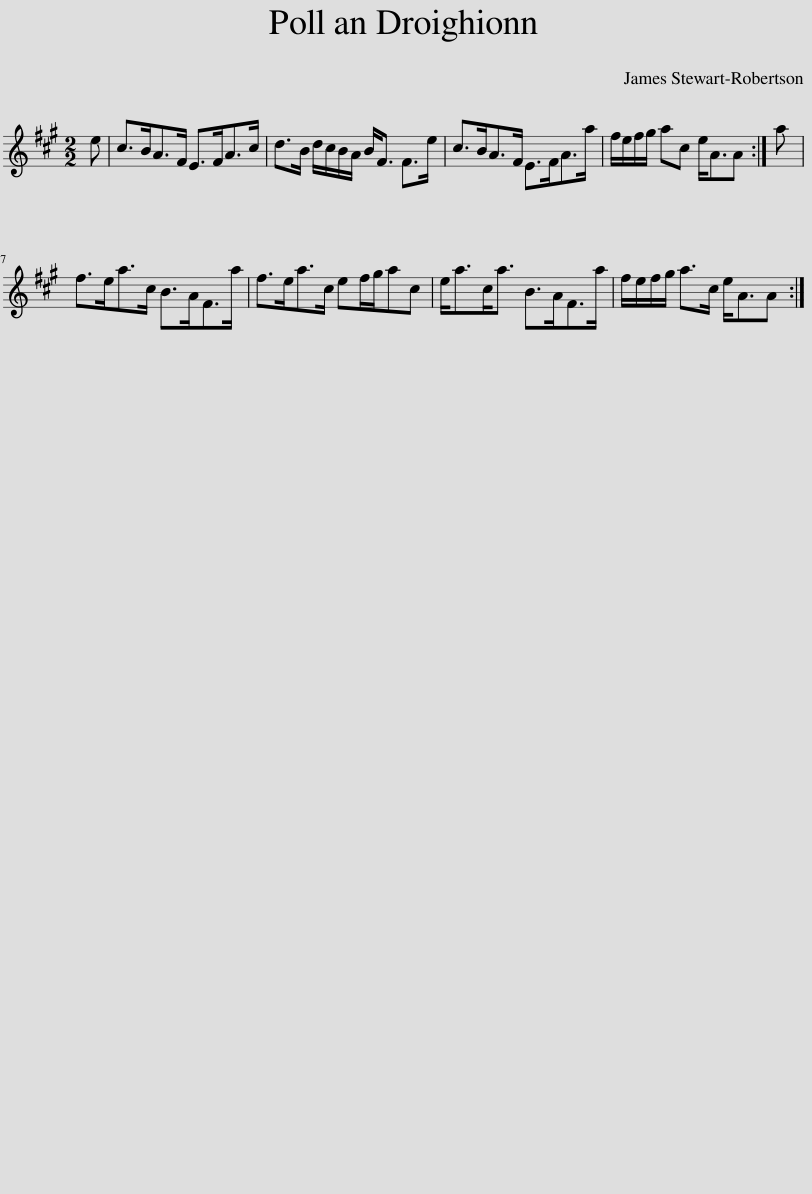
X:1
L:1/8
M:2/2
I:linebreak $
K:A
V:1 treble
V:1
 e | c>BA>F E>FA>c | d>B d/c/B/A/ B<F F>e | c>BA>F E>FA>a | f/e/f/g/ ac e<AA :| %5
 a |$ f>ea>c B>AF>a | f>ea>c ef/g/ac | e<ac<a B>AF>a | f/e/f/g/ a>c e<AA :| %10
